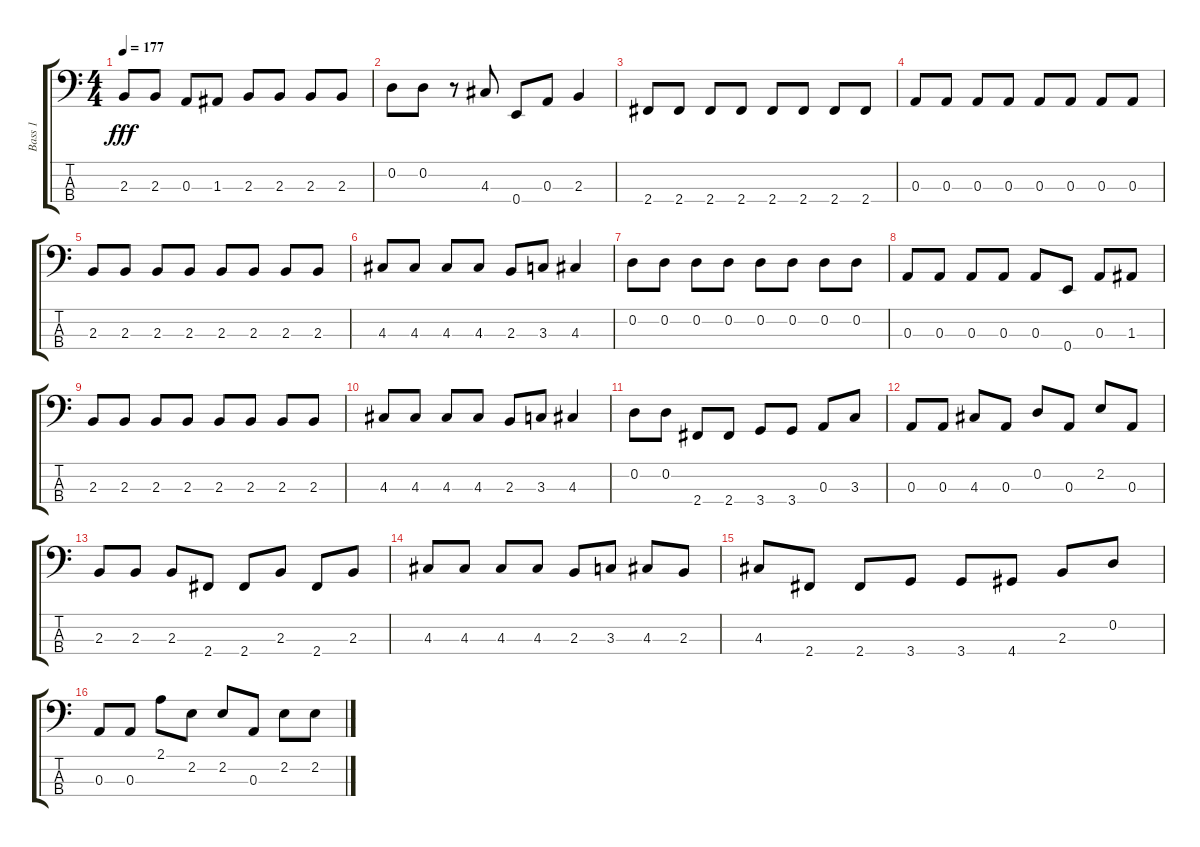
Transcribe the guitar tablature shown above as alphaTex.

\track ("Bass 1" "Bass 1") {instrument electricbassfinger}
\staff {score tabs}
\tuning (G2 D2 A1 E1) {hide}
\ts (4 4)
\tempo 177
\clef f4
\ks c
2.3.8{dy fff} 2.3.8 0.3.8 1.3.8 2.3.8 2.3.8 2.3.8 2.3.8 |
0.2.8 0.2.8 r.8 4.3.8 0.4.8 0.3.8 2.3.4 |
2.4.8 2.4.8 2.4.8 2.4.8 2.4.8 2.4.8 2.4.8 2.4.8 |
0.3.8 0.3.8 0.3.8 0.3.8 0.3.8 0.3.8 0.3.8 0.3.8 |
2.3.8 2.3.8 2.3.8 2.3.8 2.3.8 2.3.8 2.3.8 2.3.8 |
4.3.8 4.3.8 4.3.8 4.3.8 2.3.8 3.3.8 4.3.4 |
0.2.8 0.2.8 0.2.8 0.2.8 0.2.8 0.2.8 0.2.8 0.2.8 |
0.3.8 0.3.8 0.3.8 0.3.8 0.3.8 0.4.8 0.3.8 1.3.8 |
2.3.8 2.3.8 2.3.8 2.3.8 2.3.8 2.3.8 2.3.8 2.3.8 |
4.3.8 4.3.8 4.3.8 4.3.8 2.3.8 3.3.8 4.3.4 |
0.2.8 0.2.8 2.4.8 2.4.8 3.4.8 3.4.8 0.3.8 3.3.8 |
0.3.8 0.3.8 4.3.8 0.3.8 0.2.8 0.3.8 2.2.8 0.3.8 |
2.3.8 2.3.8 2.3.8 2.4.8 2.4.8 2.3.8 2.4.8 2.3.8 |
4.3.8 4.3.8 4.3.8 4.3.8 2.3.8 3.3.8 4.3.8 2.3.8 |
4.3.8 2.4.8 2.4.8 3.4.8 3.4.8 4.4.8 2.3.8 0.2.8 |
0.3.8 0.3.8 2.1.8 2.2.8 2.2.8 0.3.8 2.2.8 2.2.8
